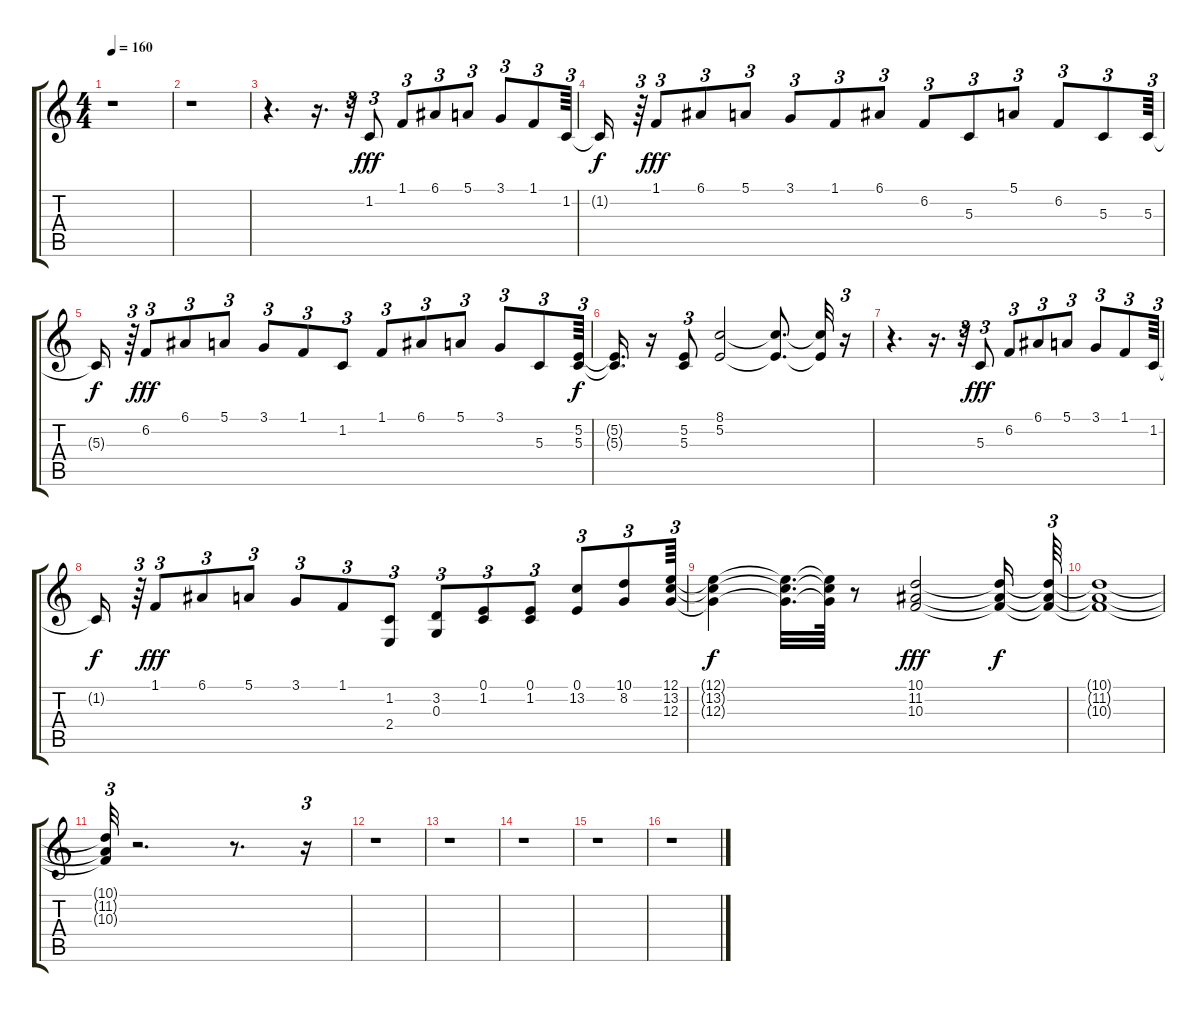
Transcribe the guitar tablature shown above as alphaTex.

\track "" {instrument stringensemble1}
\staff {score tabs}
\tuning (E4 B3 G3 D3 A2 E2) {hide}
\ts (4 4)
\tempo 160
\clef g2
\ks c
r.1{dy f} |
r.1 |
r.4{d} r.16{d} r.32{tu (3 2)} 1.2.8{tu (3 2) dy fff} 1.1.8{tu (3 2)} 6.1.8{tu (3 2)} 5.1.8{tu (3 2)} 3.1.8{tu (3 2)} 1.1.8{tu (3 2)} 1.2.64{tu (3 2)} |
1.2{t}.16{dy f} r.64{tu (3 2)} 1.1.8{tu (3 2) dy fff} 6.1.8{tu (3 2)} 5.1.8{tu (3 2)} 3.1.8{tu (3 2)} 1.1.8{tu (3 2)} 6.1.8{tu (3 2)} 6.2.8{tu (3 2)} 5.3.8{tu (3 2)} 5.1.8{tu (3 2)} 6.2.8{tu (3 2)} 5.3.8{tu (3 2)} 5.3.64{tu (3 2)} |
5.3{t}.16{dy f} r.64{tu (3 2)} 6.2.8{tu (3 2) dy fff} 6.1.8{tu (3 2)} 5.1.8{tu (3 2)} 3.1.8{tu (3 2)} 1.1.8{tu (3 2)} 1.2.8{tu (3 2)} 1.1.8{tu (3 2)} 6.1.8{tu (3 2)} 5.1.8{tu (3 2)} 3.1.8{tu (3 2)} 5.3.8{tu (3 2)} (5.2 5.3).64{tu (3 2) dy f} |
(5.2{t} 5.3{t}).16{d} r.16 (5.2 5.3).8{tu (3 2)} (8.1 5.2).2 (8.1{t} 5.2{t}).8{d} (8.1{t} 5.2{t}).32 r.16{tu (3 2)} |
r.4{d} r.16{d} r.32{tu (3 2)} 5.3.8{tu (3 2) dy fff} 6.2.8{tu (3 2)} 6.1.8{tu (3 2)} 5.1.8{tu (3 2)} 3.1.8{tu (3 2)} 1.1.8{tu (3 2)} 1.2.64{tu (3 2)} |
1.2{t}.16{dy f} r.64{tu (3 2)} 1.1.8{tu (3 2) dy fff} 6.1.8{tu (3 2)} 5.1.8{tu (3 2)} 3.1.8{tu (3 2)} 1.1.8{tu (3 2)} (1.2 2.4).8{tu (3 2)} (3.2 0.3).8{tu (3 2)} (0.1 1.2).8{tu (3 2)} (0.1 1.2).8{tu (3 2)} (0.1 13.2).8{tu (3 2)} (10.1 8.2).8{tu (3 2)} (12.1 13.2 12.3).64{tu (3 2)} |
(12.1{t} 13.2{t} 12.3{t}).4{dy f} (12.1{t} 13.2{t} 12.3{t}).32{d} (12.1{t} 13.2{t} 12.3{t}).64 r.8 (10.1 11.2 10.3).2{dy fff} (10.1{t} 11.2{t} 10.3{t}).16{dy f} (10.1{t} 11.2{t} 10.3{t}).64{tu (3 2)} |
(10.1{t} 11.2{t} 10.3{t}).1 |
(10.1{t} 11.2{t} 10.3{t}).32{tu (3 2)} r.2{d} r.8{d} r.16{tu (3 2)} |
r.1 |
r.1 |
r.1 |
r.1 |
r.1
